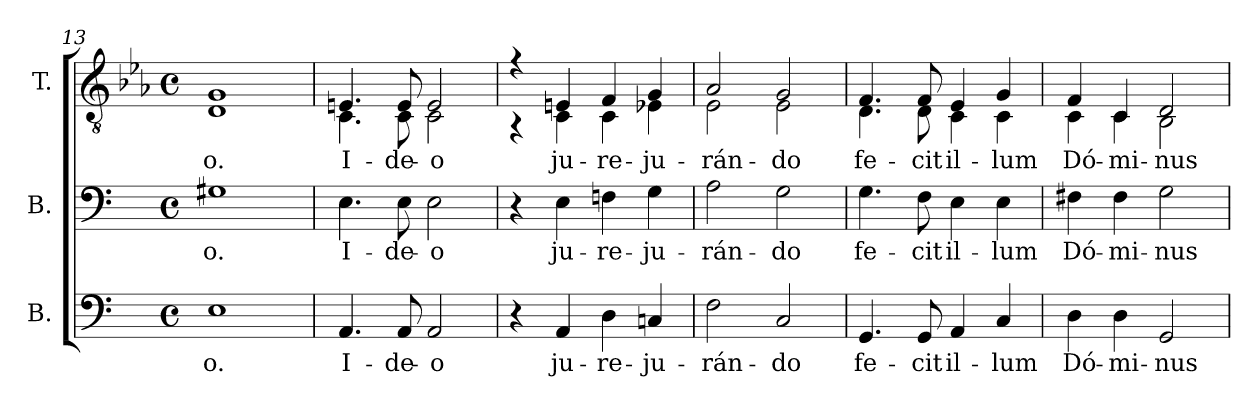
**kern	**text	**kern	**text	**kern	**text
*part3	*part3	*part2	*part2	*part1	*part1
*staff3	*staff3	*staff2	*staff2	*staff1	*staff1
*I"B.	*	*I"B.	*	*I"T.	*
!!LO:LB:g=z
*clefF4	*	*clefF4	*	*clefGv2	*
*	*	*	*	*ITrd2c3	*
*k[]	*	*k[]	*	*k[]	*
*C:	*	*C:	*	*C:	*
*M4/4	*	*M4/4	*	*M4/4	*
*met(c)	*	*met(c)	*	*met(c)	*
=13	=13	=13	=13	=13	=13
!	!LO:LY:b:color=#000000	!	!	!	!
!	!	!	!LO:LY:b:color=#000000	!	!
!	!	!	!	!	!LO:LY:b:color=#000000
*	*	*	*	*^	*
1Ei	-o.	1G#Xi	-o.	1Ei	1BBi	-o.
=14	=14	=14	=14	=14	=14	=14
!	!LO:LY:b:color=#000000	!	!	!	!	!
!	!	!	!LO:LY:b:color=#000000	!	!	!
!	!	!	!	!	!	!LO:LY:b:color=#000000
4.AAi/	I-	4.Ei\	I-	4.C#Xi/	4.AAi\	I-
!	!LO:LY:b:color=#000000	!	!	!	!	!
!	!	!	!LO:LY:b:color=#000000	!	!	!
!	!	!	!	!	!	!LO:LY:b:color=#000000
8AAi/	-de-	8Ei\	-de-	8C#i/	8AAi\	-de-
!	!LO:LY:b:color=#000000	!	!	!	!	!
!	!	!	!LO:LY:b:color=#000000	!	!	!
!	!	!	!	!	!	!LO:LY:b:color=#000000
2AAi/	-o	2Ei\	-o	2C#i/	2AAi\	-o
=15	=15	=15	=15	=15	=15	=15
4r	.	4r	.	4r	4r	.
!	!LO:LY:b:color=#000000	!	!	!	!	!
!	!	!	!LO:LY:b:color=#000000	!	!	!
!	!	!	!	!	!	!LO:LY:b:color=#000000
4AAi/	ju-	4Ei\	ju-	4C#Xi/	4AAi\	ju-
!	!LO:LY:b:color=#000000	!	!	!	!	!
!	!	!	!LO:LY:b:color=#000000	!	!	!
!	!	!	!	!	!	!LO:LY:b:color=#000000
4Di\	-re-	4Fni\	-re-	4Di/	4AAi\	-re-
!	!LO:LY:b:color=#000000	!	!	!	!	!
!	!	!	!LO:LY:b:color=#000000	!	!	!
!	!	!	!	!	!	!LO:LY:b:color=#000000
4Cni/	-ju-	4Gi\	-ju-	4Ei/	4Cni\	-ju-
=16	=16	=16	=16	=16	=16	=16
!	!LO:LY:b:color=#000000	!	!	!	!	!
!	!	!	!LO:LY:b:color=#000000	!	!	!
!	!	!	!	!	!	!LO:LY:b:color=#000000
2Fi\	-rán-	2Ai\	-rán-	2Fi/	2Ci\	-rán-
!	!LO:LY:b:color=#000000	!	!	!	!	!
!	!	!	!LO:LY:b:color=#000000	!	!	!
!	!	!	!	!	!	!LO:LY:b:color=#000000
2Ci/	-do	2Gi\	-do	2Ei/	2Ci\	-do
=17	=17	=17	=17	=17	=17	=17
!	!LO:LY:b:color=#000000	!	!	!	!	!
!	!	!	!LO:LY:b:color=#000000	!	!	!
!	!	!	!	!	!	!LO:LY:b:color=#000000
4.GGi/	fe-	4.Gi\	fe-	4.Di/	4.BBi\	fe-
!	!LO:LY:b:color=#000000	!	!	!	!	!
!	!	!	!LO:LY:b:color=#000000	!	!	!
!	!	!	!	!	!	!LO:LY:b:color=#000000
8GGi/	-cit	8Fi\	-cit	8Di/	8BBi\	-cit
!	!LO:LY:b:color=#000000	!	!	!	!	!
!	!	!	!LO:LY:b:color=#000000	!	!	!
!	!	!	!	!	!	!LO:LY:b:color=#000000
4AAi/	il-	4Ei\	il-	4Ci/	4AAi\	il-
!	!LO:LY:b:color=#000000	!	!	!	!	!
!	!	!	!LO:LY:b:color=#000000	!	!	!
!	!	!	!	!	!	!LO:LY:b:color=#000000
4Ci/	-lum	4Ei\	-lum	4Ei/	4AAi\	-lum
=18	=18	=18	=18	=18	=18	=18
!	!LO:LY:b:color=#000000	!	!	!	!	!
!	!	!	!LO:LY:b:color=#000000	!	!	!
!	!	!	!	!	!	!LO:LY:b:color=#000000
4Di\	Dó-	4F#Xi\	Dó-	4Di/	4AAi\	Dó-
!	!LO:LY:b:color=#000000	!	!	!	!	!
!	!	!	!LO:LY:b:color=#000000	!	!	!
!	!	!	!	!	!	!LO:LY:b:color=#000000
4Di\	-mi-	4F#i\	-mi-	4AAi/	4AAi\	-mi-
!	!LO:LY:b:color=#000000	!	!	!	!	!
!	!	!	!LO:LY:b:color=#000000	!	!	!
!	!	!	!	!	!	!LO:LY:b:color=#000000
2GGi/	-nus	2Gi\	-nus	2BBi/	2GGi\	-nus
*	*	*	*	*v	*v	*
=	=	=	=	=	=
*-	*-	*-	*-	*-	*-
